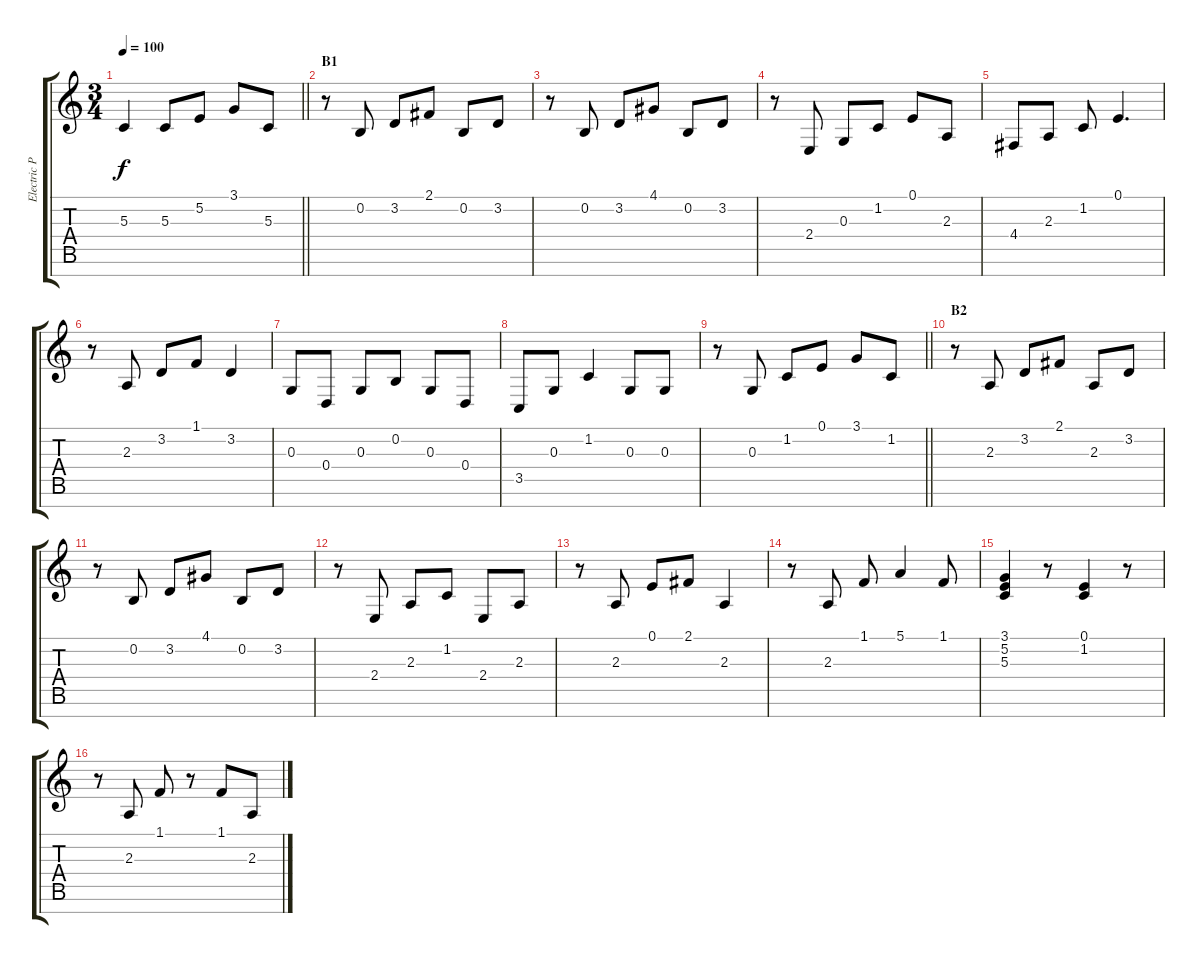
\track ("Electric Piano" "Electric P") {instrument electricpiano1}
\staff {score tabs}
\tuning (E4 B3 G3 D3 A2 E2 B1) {hide}
\ts (3 4)
\tempo 100
\clef g2
\barLineRight lightlight
\ks c
5.3.4{dy f} 5.3.8 5.2.8 3.1.8 5.3.8 |
\section ("" "B1")
r.8 0.2.8 3.2.8 2.1.8 0.2.8 3.2.8 |
r.8 0.2.8 3.2.8 4.1.8 0.2.8 3.2.8 |
r.8 2.4.8 0.3.8 1.2.8 0.1.8 2.3.8 |
4.4.8 2.3.8 1.2.8 0.1.4{d} |
r.8 2.3.8 3.2.8 1.1.8 3.2.4 |
0.3.8 0.4.8 0.3.8 0.2.8 0.3.8 0.4.8 |
3.5.8 0.3.8 1.2.4 0.3.8 0.3.8 |
\barLineRight lightlight
r.8 0.3.8 1.2.8 0.1.8 3.1.8 1.2.8 |
\section ("" "B2")
r.8 2.3.8 3.2.8 2.1.8 2.3.8 3.2.8 |
r.8 0.2.8 3.2.8 4.1.8 0.2.8 3.2.8 |
r.8 2.4.8 2.3.8 1.2.8 2.4.8 2.3.8 |
r.8 2.3.8 0.1.8 2.1.8 2.3.4 |
r.8 2.3.8 1.1.8 5.1.4 1.1.8 |
(3.1 5.2 5.3).4 r.8 (0.1 1.2).4 r.8 |
r.8 2.3.8 1.1.8 r.8 1.1.8 2.3.8
